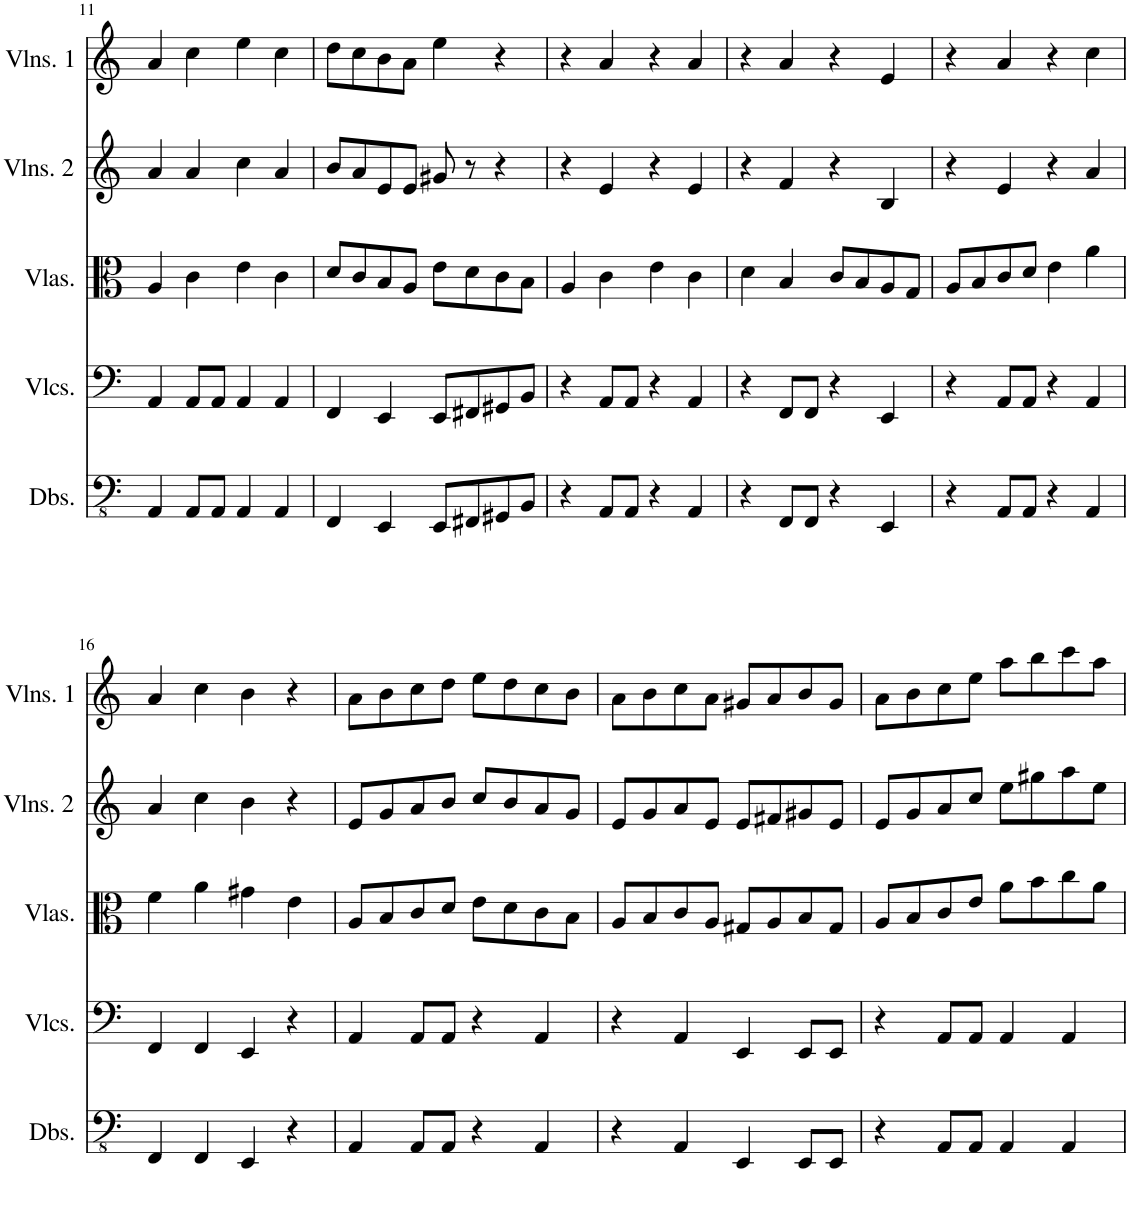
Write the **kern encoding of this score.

**kern	**kern	**kern	**kern	**kern
*part5	*part4	*part3	*part2	*part1
*staff5	*staff4	*staff3	*staff2	*staff1
*I"Double Basses	*I"Violoncellos	*I"Violas	*I"Violins 2	*I"Violins 1
*I'Dbs.	*I'Vlcs.	*I'Vlas.	*I'Vlns. 2	*I'Vlns. 1
!!LO:PB:g=z
*clefFv4	*clefF4	*clefC3	*clefG2	*clefG2
*k[]	*k[]	*k[]	*k[]	*k[]
*M4/4	*M4/4	*M4/4	*M4/4	*M4/4
=11	=11	=11	=11	=11
4AAA/	4AA/	4A/	4a/	4a/
8AAA/L	8AA/L	4c\	4a/	4cc\
8AAA/J	8AA/J	.	.	.
4AAA/	4AA/	4e\	4cc\	4ee\
4AAA/	4AA/	4c\	4a/	4cc\
=12	=12	=12	=12	=12
4FFF/	4FF/	8d/L	8b/L	8dd\L
.	.	8c/	8a/	8cc\
4EEE/	4EE/	8B/	8e/	8b\
.	.	8A/J	8e/J	8a\J
8EEE/L	8EE/L	8e\L	8g#X/	4ee\
8FFF#X/	8FF#X/	8d\	8r	.
8GGG#X/	8GG#X/	8c\	4r	4r
8BBB/J	8BB/J	8B\J	.	.
=13	=13	=13	=13	=13
4r	4r	4A/	4r	4r
8AAA/L	8AA/L	4c\	4e/	4a/
8AAA/J	8AA/J	.	.	.
4r	4r	4e\	4r	4r
4AAA/	4AA/	4c\	4e/	4a/
=14	=14	=14	=14	=14
4r	4r	4d\	4r	4r
8FFF/L	8FF/L	4B/	4f/	4a/
8FFF/J	8FF/J	.	.	.
4r	4r	8c/L	4r	4r
.	.	8B/	.	.
4EEE/	4EE/	8A/	4B/	4e/
.	.	8G/J	.	.
=15	=15	=15	=15	=15
4r	4r	8A/L	4r	4r
.	.	8B/	.	.
8AAA/L	8AA/L	8c/	4e/	4a/
8AAA/J	8AA/J	8d/J	.	.
4r	4r	4e\	4r	4r
4AAA/	4AA/	4a\	4a/	4cc\
!!LO:LB:g=z
=16	=16	=16	=16	=16
4FFF/	4FF/	4f\	4a/	4a/
4FFF/	4FF/	4a\	4cc\	4cc\
4EEE/	4EE/	4g#X\	4b\	4b\
4r	4r	4e\	4r	4r
=17	=17	=17	=17	=17
4AAA/	4AA/	8A/L	8e/L	8a\L
.	.	8B/	8g/	8b\
8AAA/L	8AA/L	8c/	8a/	8cc\
8AAA/J	8AA/J	8d/J	8b/J	8dd\J
4r	4r	8e\L	8cc/L	8ee\L
.	.	8d\	8b/	8dd\
4AAA/	4AA/	8c\	8a/	8cc\
.	.	8B\J	8g/J	8b\J
=18	=18	=18	=18	=18
4r	4r	8A/L	8e/L	8a\L
.	.	8B/	8g/	8b\
4AAA/	4AA/	8c/	8a/	8cc\
.	.	8A/J	8e/J	8a\J
4EEE/	4EE/	8G#X/L	8e/L	8g#X/L
.	.	8A/	8f#X/	8a/
8EEE/L	8EE/L	8B/	8g#X/	8b/
8EEE/J	8EE/J	8G#/J	8e/J	8g#/J
=19	=19	=19	=19	=19
4r	4r	8A/L	8e/L	8a\L
.	.	8B/	8g/	8b\
8AAA/L	8AA/L	8c/	8a/	8cc\
8AAA/J	8AA/J	8e/J	8cc/J	8ee\J
4AAA/	4AA/	8a\L	8ee\L	8aa\L
.	.	8b\	8gg#X\	8bb\
4AAA/	4AA/	8cc\	8aa\	8ccc\
.	.	8a\J	8ee\J	8aa\J
=	=	=	=	=
*-	*-	*-	*-	*-
